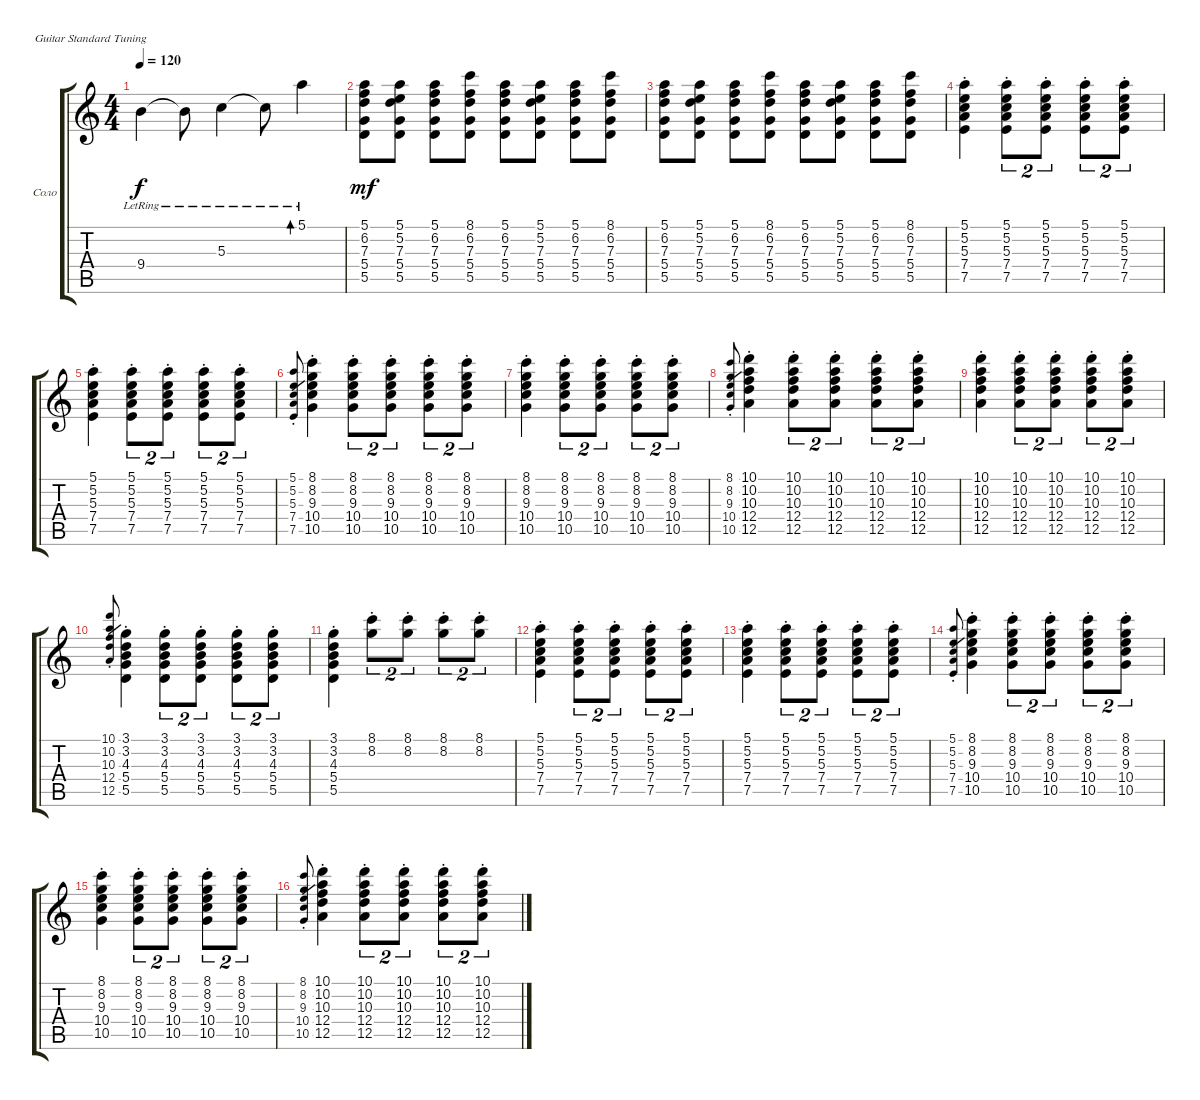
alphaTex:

\defaultSystemsLayout 4
\bracketExtendMode groupsimilarinstruments
\firstSystemTrackNameOrientation horizontal
\otherSystemsTrackNameOrientation horizontal
\track ("Юра Каспарян" "Соло") {instrument electricguitarclean}
\staff {score tabs}
\tuning (E4 B3 G3 D3 A2 E2)
\ts (4 4)
\tempo 120
\clef g2
\scale
0.333333
\ks c
9.4{lr}.4{dy f} 9.4{lr t}.8 5.3{lr}.4 5.3{lr t}.8 5.1{lr}.4{bd 30} |
\scale
0.333333 (5.5 6.2 5.1 7.3 5.4).8{dy mf} (5.5 5.2 5.1 7.3 5.4).8 (5.5 6.2 5.1 7.3 5.4).8 (5.5 6.2 8.1 7.3 5.4).8 (5.5 6.2 5.1 7.3 5.4).8 (5.5 5.2 5.1 7.3 5.4).8 (5.5 6.2 5.1 7.3 5.4).8 (5.5 6.2 8.1 7.3 5.4).8 |
\scale
0.333333 (5.5 6.2 5.1 7.3 5.4).8 (5.5 5.2 5.1 7.3 5.4).8 (5.5 6.2 5.1 7.3 5.4).8 (5.5 6.2 8.1 7.3 5.4).8 (5.5 6.2 5.1 7.3 5.4).8 (5.5 5.2 5.1 7.3 5.4).8 (5.5 6.2 5.1 7.3 5.4).8 (5.5 6.2 8.1 7.3 5.4).8 |
\scale
0.333333 (7.5{st} 7.4{st} 5.3{st} 5.2{st} 5.1{st}).4 (7.5{st} 7.4{st} 5.3{st} 5.2{st} 5.1{st}).8{tu (2 3)} (7.5{st} 7.4{st} 5.3{st} 5.2{st} 5.1{st}).8{tu (2 3)} (7.5{st} 7.4{st} 5.3{st} 5.2{st} 5.1{st}).8{tu (2 3)} (7.5{st} 7.4{st} 5.3{st} 5.2{st} 5.1{st}).8{tu (2 3)} |
\scale
0.333333 (7.5{st} 7.4{st} 5.3{st} 5.2{st} 5.1{st}).4 (7.5{st} 7.4{st} 5.3{st} 5.2{st} 5.1{st}).8{tu (2 3)} (7.5{st} 7.4{st} 5.3{st} 5.2{st} 5.1{st}).8{tu (2 3)} (7.5{st} 7.4{st} 5.3{st} 5.2{st} 5.1{st}).8{tu (2 3)} (7.5{st} 7.4{st} 5.3{st} 5.2{st} 5.1{st}).8{tu (2 3)} |
\scale
0.333333 (7.5{st} 7.4{st} 5.3{st} 5.2{st} 5.1{st}).8{gr} (10.5{st} 10.4{st} 9.3{st} 8.2{st} 8.1{st}).4 (10.5{st} 10.4{st} 9.3{st} 8.2{st} 8.1{st}).8{tu (2 3)} (10.5{st} 10.4{st} 9.3{st} 8.2{st} 8.1{st}).8{tu (2 3)} (10.5{st} 10.4{st} 9.3{st} 8.2{st} 8.1{st}).8{tu (2 3)} (10.5{st} 10.4{st} 9.3{st} 8.2{st} 8.1{st}).8{tu (2 3)} |
\scale
0.333333 (10.5{st} 10.4{st} 9.3{st} 8.2{st} 8.1{st}).4 (10.5{st} 10.4{st} 9.3{st} 8.2{st} 8.1{st}).8{tu (2 3)} (10.5{st} 10.4{st} 9.3{st} 8.2{st} 8.1{st}).8{tu (2 3)} (10.5{st} 10.4{st} 9.3{st} 8.2{st} 8.1{st}).8{tu (2 3)} (10.5{st} 10.4{st} 9.3{st} 8.2{st} 8.1{st}).8{tu (2 3)} |
\scale
0.333333 (10.5{st} 10.4{st} 9.3{st} 8.2{st} 8.1{st}).8{tu (2 3) gr} (12.5{st} 12.4{st} 10.3{st} 10.2{st} 10.1{st}).4 (12.5{st} 12.4{st} 10.3{st} 10.2{st} 10.1{st}).8{tu (2 3)} (12.5{st} 12.4{st} 10.3{st} 10.2{st} 10.1{st}).8{tu (2 3)} (12.5{st} 12.4{st} 10.3{st} 10.2{st} 10.1{st}).8{tu (2 3)} (12.5{st} 12.4{st} 10.3{st} 10.2{st} 10.1{st}).8{tu (2 3)} |
\scale
0.333333 (12.5{st} 12.4{st} 10.3{st} 10.2{st} 10.1{st}).4 (12.5{st} 12.4{st} 10.3{st} 10.2{st} 10.1{st}).8{tu (2 3)} (12.5{st} 12.4{st} 10.3{st} 10.2{st} 10.1{st}).8{tu (2 3)} (12.5{st} 12.4{st} 10.3{st} 10.2{st} 10.1{st}).8{tu (2 3)} (12.5{st} 12.4{st} 10.3{st} 10.2{st} 10.1{st}).8{tu (2 3)} |
\scale
0.333333 (12.5{st} 12.4{st} 10.3{st} 10.2{st} 10.1{st}).8{tu (2 3) gr} (3.1{st} 3.2{st} 4.3{st} 5.4{st} 5.5{st}).4 (3.1{st} 3.2{st} 4.3{st} 5.4{st} 5.5{st}).8{tu (2 3)} (3.1{st} 3.2{st} 4.3{st} 5.4{st} 5.5{st}).8{tu (2 3)} (3.1{st} 3.2{st} 4.3{st} 5.4{st} 5.5{st}).8{tu (2 3)} (3.1{st} 3.2{st} 4.3{st} 5.4{st} 5.5{st}).8{tu (2 3)} |
\scale
0.333333 (3.1{st} 3.2{st} 4.3{st} 5.4{st} 5.5{st}).4 (8.1{st} 8.2{st}).8{tu (2 3)} (8.1{st} 8.2{st}).8{tu (2 3)} (8.1{st} 8.2{st}).8{tu (2 3)} (8.1{st} 8.2{st}).8{tu (2 3)} |
\scale
0.333333 (7.5{st} 7.4{st} 5.3{st} 5.2{st} 5.1{st}).4 (7.5{st} 7.4{st} 5.3{st} 5.2{st} 5.1{st}).8{tu (2 3)} (7.5{st} 7.4{st} 5.3{st} 5.2{st} 5.1{st}).8{tu (2 3)} (7.5{st} 7.4{st} 5.3{st} 5.2{st} 5.1{st}).8{tu (2 3)} (7.5{st} 7.4{st} 5.3{st} 5.2{st} 5.1{st}).8{tu (2 3)} |
\scale
0.333333 (7.5{st} 7.4{st} 5.3{st} 5.2{st} 5.1{st}).4 (7.5{st} 7.4{st} 5.3{st} 5.2{st} 5.1{st}).8{tu (2 3)} (7.5{st} 7.4{st} 5.3{st} 5.2{st} 5.1{st}).8{tu (2 3)} (7.5{st} 7.4{st} 5.3{st} 5.2{st} 5.1{st}).8{tu (2 3)} (7.5{st} 7.4{st} 5.3{st} 5.2{st} 5.1{st}).8{tu (2 3)} |
\scale
0.333333 (7.5{st} 7.4{st} 5.3{st} 5.2{st} 5.1{st}).8{gr} (10.5{st} 10.4{st} 9.3{st} 8.2{st} 8.1{st}).4 (10.5{st} 10.4{st} 9.3{st} 8.2{st} 8.1{st}).8{tu (2 3)} (10.5{st} 10.4{st} 9.3{st} 8.2{st} 8.1{st}).8{tu (2 3)} (10.5{st} 10.4{st} 9.3{st} 8.2{st} 8.1{st}).8{tu (2 3)} (10.5{st} 10.4{st} 9.3{st} 8.2{st} 8.1{st}).8{tu (2 3)} |
\scale
0.333333 (10.5{st} 10.4{st} 9.3{st} 8.2{st} 8.1{st}).4 (10.5{st} 10.4{st} 9.3{st} 8.2{st} 8.1{st}).8{tu (2 3)} (10.5{st} 10.4{st} 9.3{st} 8.2{st} 8.1{st}).8{tu (2 3)} (10.5{st} 10.4{st} 9.3{st} 8.2{st} 8.1{st}).8{tu (2 3)} (10.5{st} 10.4{st} 9.3{st} 8.2{st} 8.1{st}).8{tu (2 3)} |
\scale
0.333333 (10.5{st} 10.4{st} 9.3{st} 8.2{st} 8.1{st}).8{tu (2 3) gr} (12.5{st} 12.4{st} 10.3{st} 10.2{st} 10.1{st}).4 (12.5{st} 12.4{st} 10.3{st} 10.2{st} 10.1{st}).8{tu (2 3)} (12.5{st} 12.4{st} 10.3{st} 10.2{st} 10.1{st}).8{tu (2 3)} (12.5{st} 12.4{st} 10.3{st} 10.2{st} 10.1{st}).8{tu (2 3)} (12.5{st} 12.4{st} 10.3{st} 10.2{st} 10.1{st}).8{tu (2 3)}
